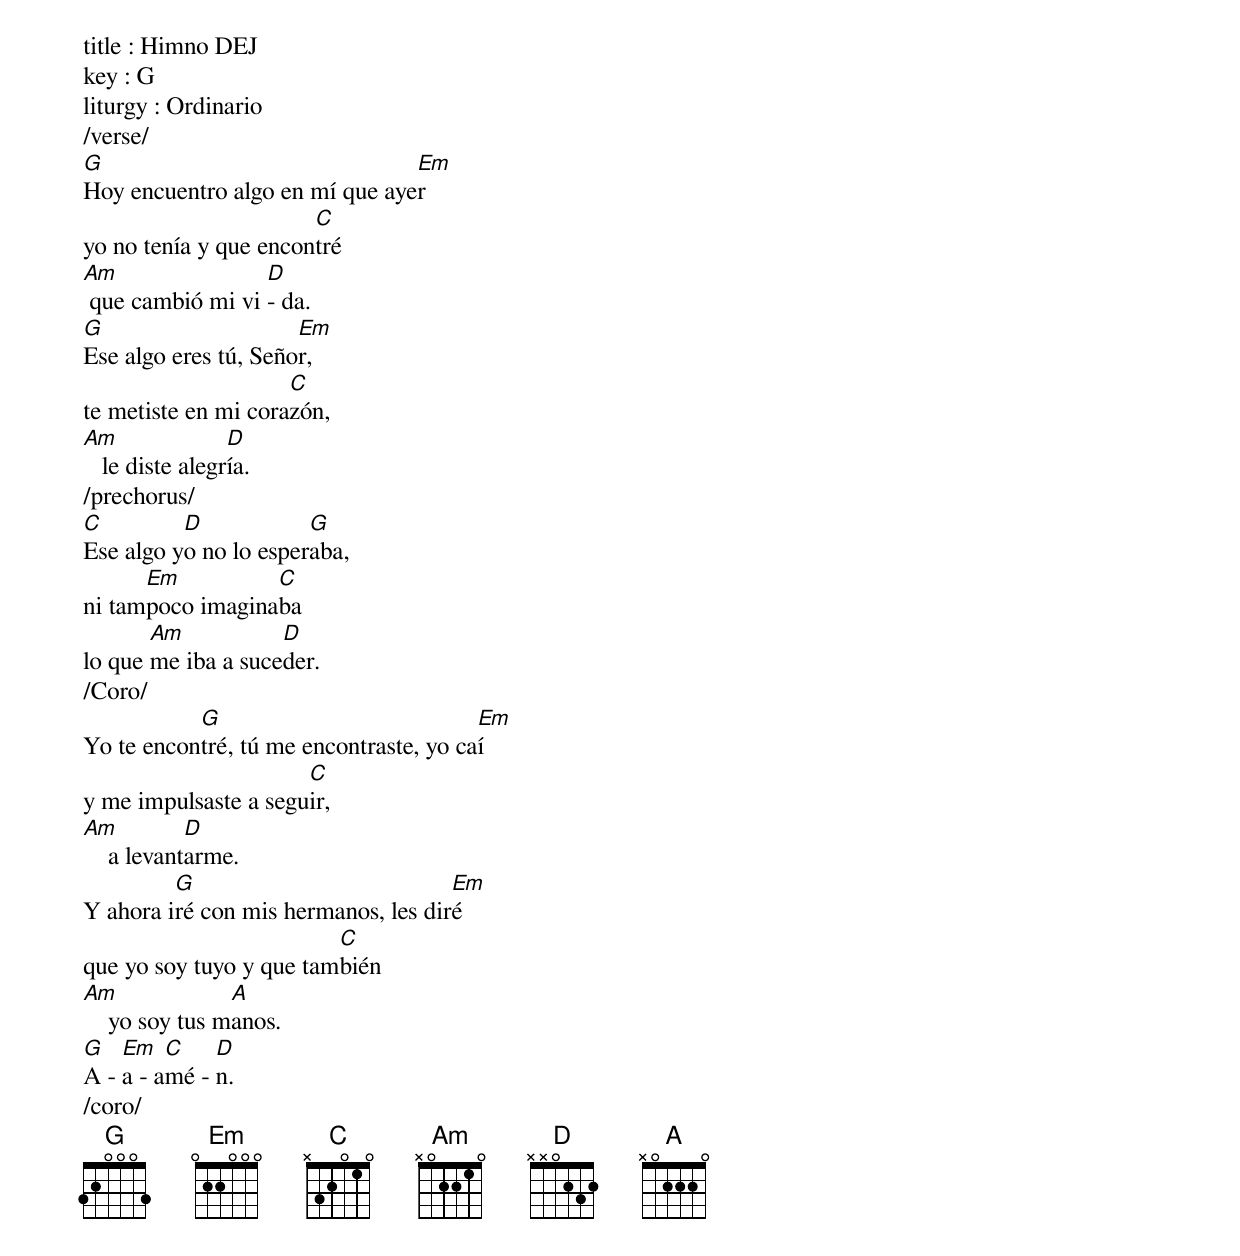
title : Himno DEJ
key : G
liturgy : Ordinario
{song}
/verse/
[G]Hoy encuentro algo en mí que aye[Em]r
yo no tenía y que encon[C]tré
[Am] que cambió mi vi [D]- da.
[G]Ese algo eres tú, Seño[Em]r,
te metiste en mi cora[C]zón,
[Am]   le diste alegr[D]ía.
/prechorus/
[C]Ese algo y[D]o no lo esper[G]aba,
ni tam[Em]poco imagina[C]ba
lo que [Am]me iba a suce[D]der.
/Coro/
Yo te encon[G]tré, tú me encontraste, yo ca[Em]í
y me impulsaste a segu[C]ir,
[Am]    a levant[D]arme.
Y ahora i[G]ré con mis hermanos, les dir[Em]é
que yo soy tuyo y que tam[C]bién
[Am]    yo soy tus m[A]anos.
[G]A - [Em]a - a[C]mé - [D]n.
/coro/
